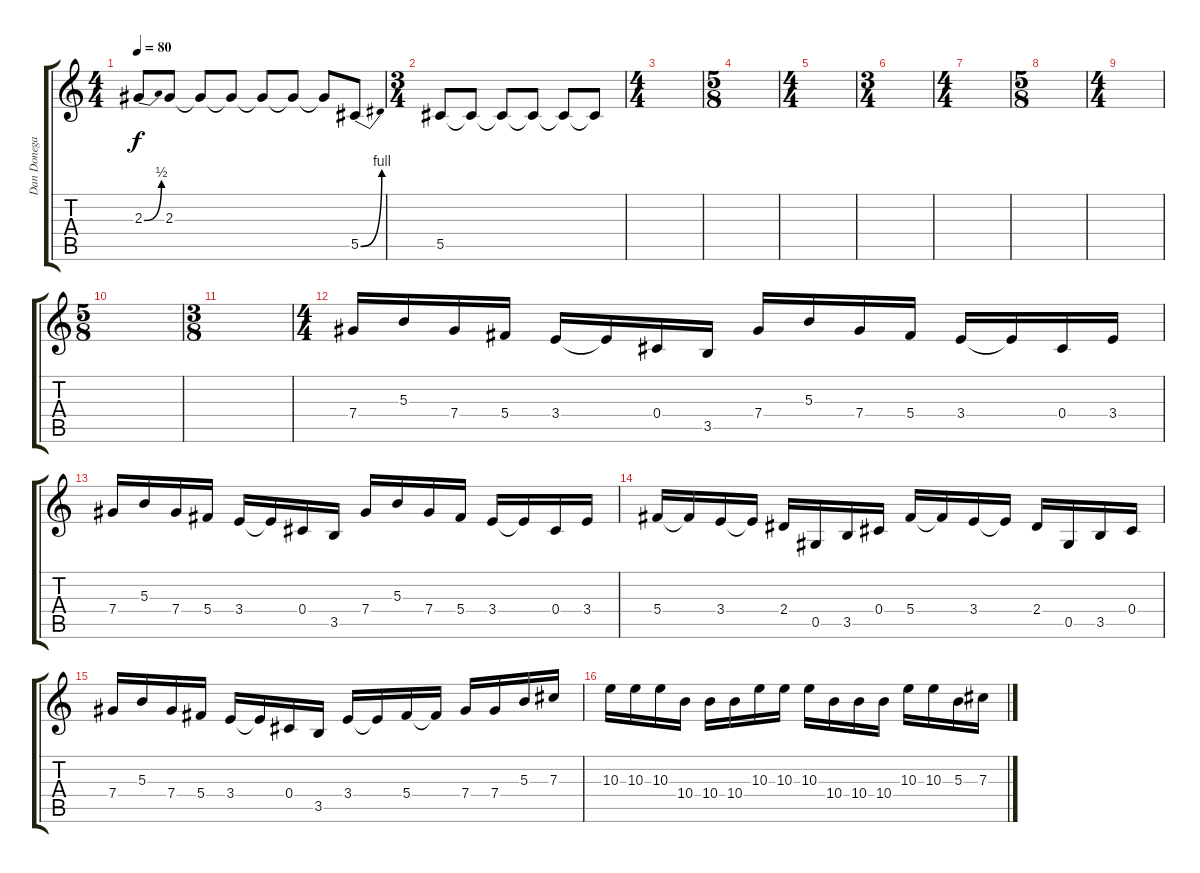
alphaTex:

\track ("Dan Donegan (Guitar 2)" "Dan Donega") {instrument distortionguitar}
\staff {score tabs}
\tuning (Eb4 Bb3 Gb3 Db3 Ab2 Db2) {hide}
\ts (4 4)
\tempo 80
\clef g2
\ks c
2.3{be (bend 0 0 60 2)}.8{dy f} 2.3.8 2.3{t}.8 2.3{t}.8 2.3{t}.8 2.3{t}.8 2.3{t}.8 5.5{be (bend 0 0 60 4)}.8 |
\ts (3 4)
5.5.8 5.5{t}.8 5.5{t}.8 5.5{t}.8 5.5{t}.8 5.5{t}.8 |
\ts (4 4)
|
\ts (5 8)
|
\ts (4 4)
|
\ts (3 4)
|
\ts (4 4)
|
\ts (5 8)
|
\ts (4 4)
|
\ts (5 8)
|
\ts (3 8)
|
\ts (4 4)
7.4.16 5.3.16 7.4.16 5.4.16 3.4.16 3.4{t}.16 0.4.16 3.5.16 7.4.16 5.3.16 7.4.16 5.4.16 3.4.16 3.4{t}.16 0.4.16 3.4.16 |
7.4.16 5.3.16 7.4.16 5.4.16 3.4.16 3.4{t}.16 0.4.16 3.5.16 7.4.16 5.3.16 7.4.16 5.4.16 3.4.16 3.4{t}.16 0.4.16 3.4.16 |
5.4.16 5.4{t}.16 3.4.16 3.4{t}.16 2.4.16 0.5.16 3.5.16 0.4.16 5.4.16 5.4{t}.16 3.4.16 3.4{t}.16 2.4.16 0.5.16 3.5.16 0.4.16 |
7.4.16 5.3.16 7.4.16 5.4.16 3.4.16 3.4{t}.16 0.4.16 3.5.16 3.4.16 3.4{t}.16 5.4.16 5.4{t}.16 7.4.16 7.4.16 5.3.16 7.3.16 |
10.3.16 10.3.16 10.3.16 10.4.16 10.4.16 10.4.16 10.3.16 10.3.16 10.3.16 10.4.16 10.4.16 10.4.16 10.3.16 10.3.16 5.3.16 7.3.16
